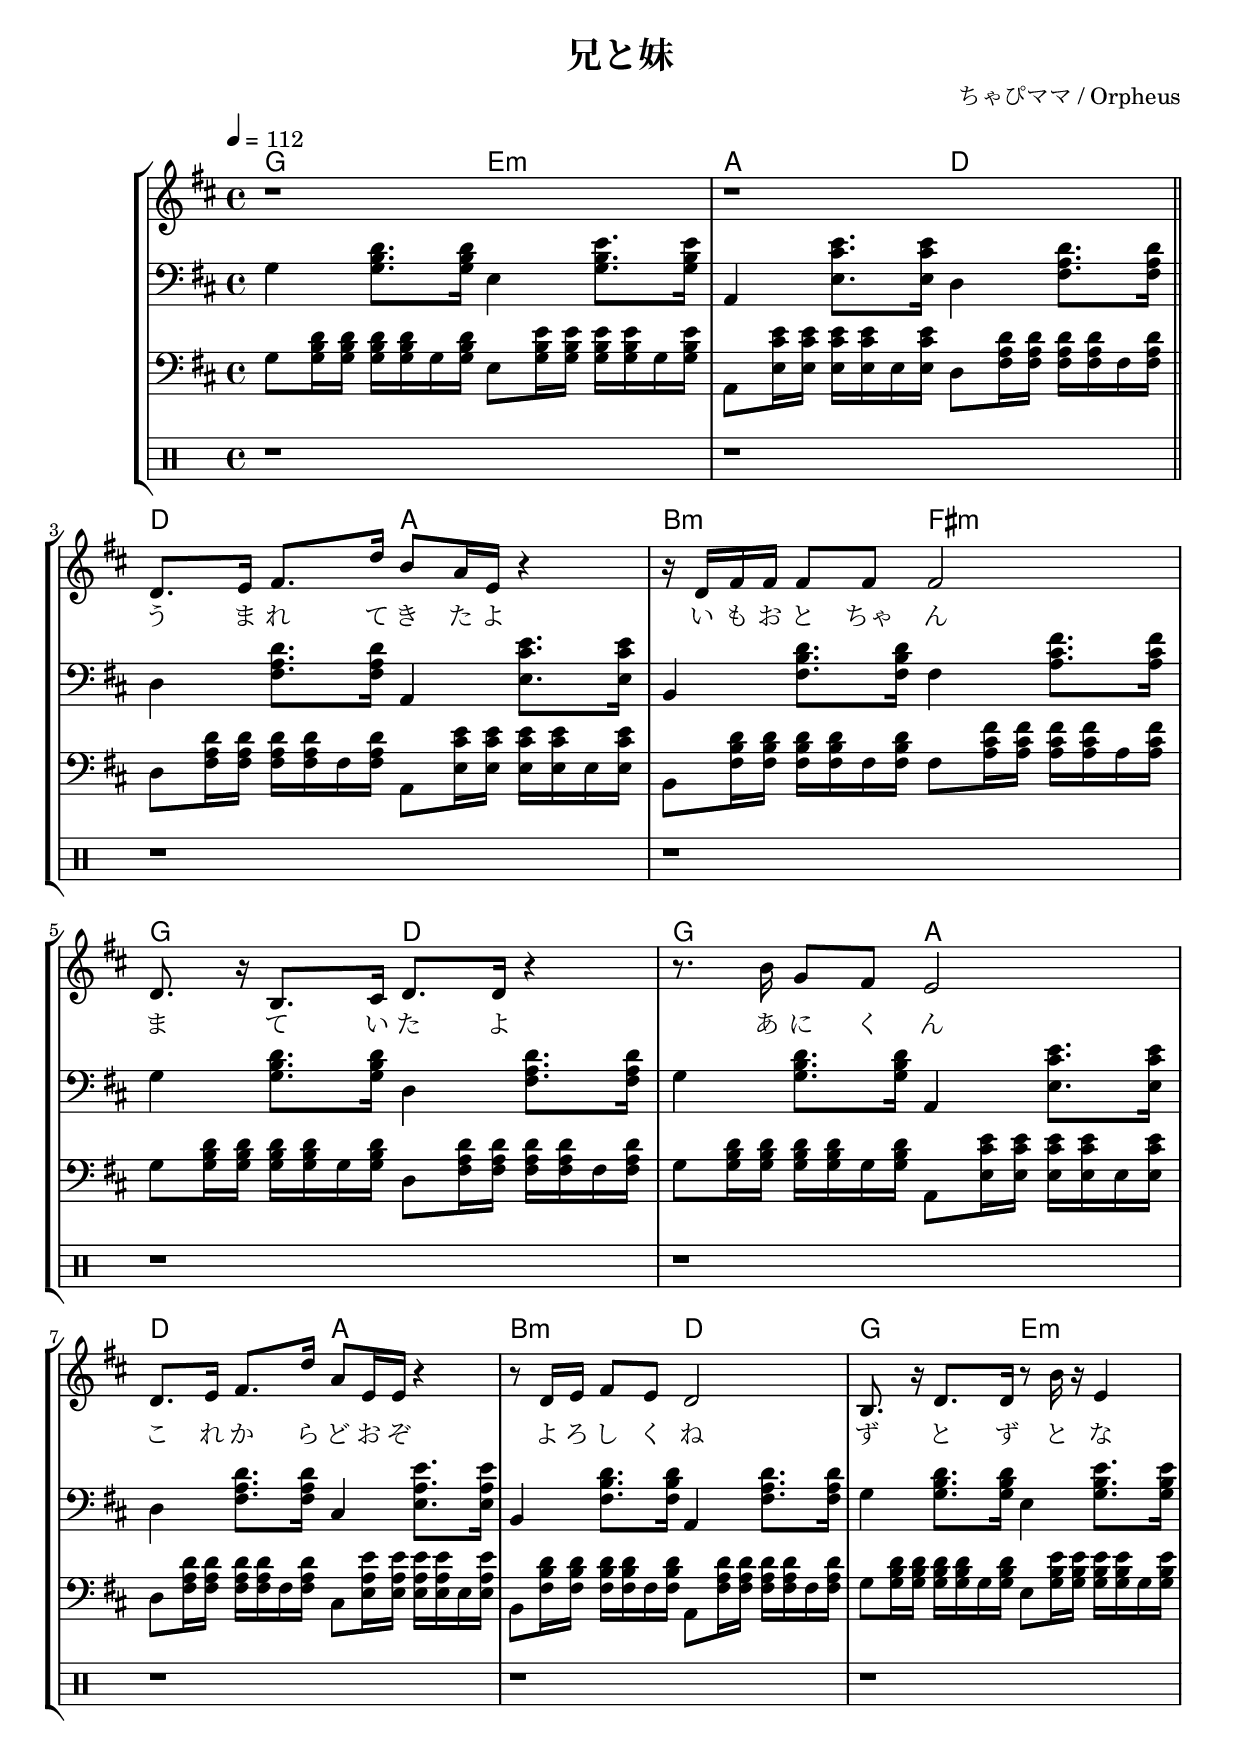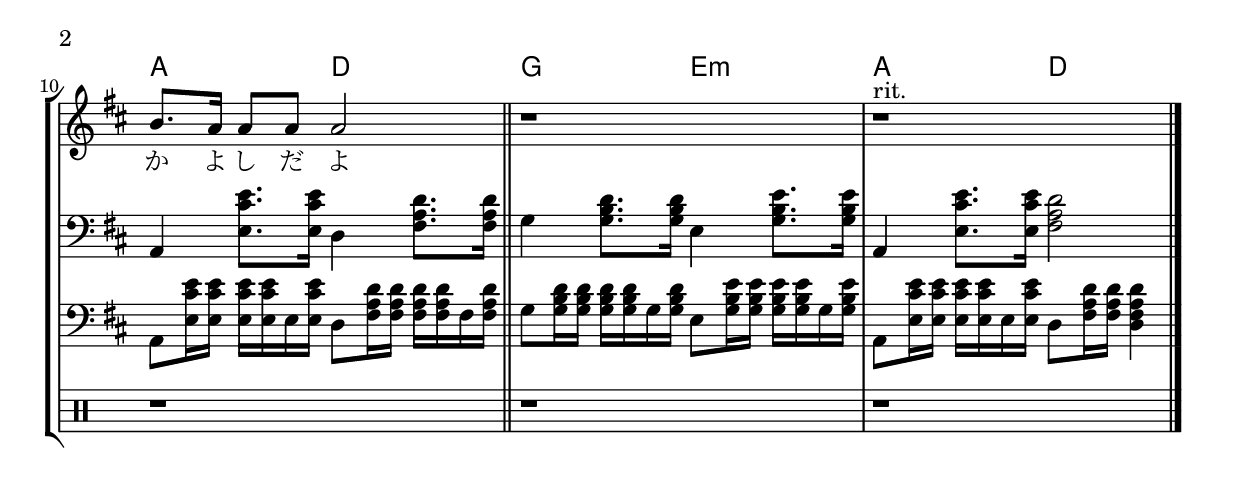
\version "2.12.1"

\header {
	title = \markup {兄と妹}
	composer = \markup \center-column {"ちゃぴママ / Orpheus"}
}

harmony = \chordmode {
	g2 e:m a d 

	d a b:m fis:m g d g a d a b:m d g e:m a d 

	g e:m a d 
}

melody = {
	\key d \major
	\tempo 4 = 112
	r1 | r1   
	\set Staff.midiInstrument = #"fss0.35"
	 d'8.  e'16  fis'8.  d''16  b'8  a'16  e'16  r4 
	r16  d'16  fis'16  fis'16  fis'8  fis'8  fis'2 
	d'8.  r16  b8.  cis'16  d'8.  d'16  r4 
	r8.  b'16  g'8  fis'8  e'2 
	d'8.  e'16  fis'8.  d''16  a'8  e'16  e'16  r4 
	r8  d'16  e'16  fis'8  e'8  d'2 
	b8.  r16  d'8.  d'16  r8  b'16  r16  e'4 
	b'8.  a'16  a'8  a'8  a'2
	r1 | r1^"rit." \bar "|."
}

words = \lyricmode {
	
	う  ま  れ  て  き  た  よ  い  も  お  と  ちゃ  ん  ま  て  い  た  よ  あ  に  く  ん  こ  れ  か  ら  ど  お  ぞ  よ  ろ  し  く  ね  ず  と  ず  と  な  か  よ  し  だ  よ  
	
}

tempochange = {
	\tempo 4 = 112
	r1 | r1 \bar "||"
	\tempo 4 = 112
	r1 | r1 | r1 | r1 | r1 | r1 | r1 | r1 \bar "||"
	\tempo 4 = 112
	r1 | \tempo 4 = 84 r2 \tempo 4 = 74 r2 \bar "|."
}

mainacc = {
	\clef bass
	\set Staff.midiInstrument = #"Acoustic grand"
	\key d \major
	\tempo 4 = 112
	g4 <g b d'>8. <g b d'>16
	e4 <g b e'>8. <g b e'>16
	a,4 <e cis' e'>8. <e cis' e'>16
	d4 <fis a d'>8. <fis a d'>16
	\bar "||"

	\set Staff.midiInstrument = #"Acoustic grand"
	d4 <fis a d'>8. <fis a d'>16
	a,4 <e cis' e'>8. <e cis' e'>16
	b,4 <fis b d'>8. <fis b d'>16
	fis4 <a cis' fis'>8. <a cis' fis'>16
	g4 <g b d'>8. <g b d'>16
	d4 <fis a d'>8. <fis a d'>16
	g4 <g b d'>8. <g b d'>16
	a,4 <e cis' e'>8. <e cis' e'>16
	d4 <fis a d'>8. <fis a d'>16
	cis4 <e a e'>8. <e a e'>16
	b,4 <fis b d'>8. <fis b d'>16
	a,4 <fis a d'>8. <fis a d'>16
	g4 <g b d'>8. <g b d'>16
	e4 <g b e'>8. <g b e'>16
	a,4 <e cis' e'>8. <e cis' e'>16
	d4 <fis a d'>8. <fis a d'>16
	\bar "||"

	\set Staff.midiInstrument = #"Acoustic grand"
	g4 <g b d'>8. <g b d'>16
	e4 <g b e'>8. <g b e'>16
	a,4 <e cis' e'>8. <e cis' e'>16
	<fis a d'>2
	\bar "|."
}

subacc = {
	\clef bass
	\set Staff.midiInstrument = #"Pan Flute"
	\key d \major
	\tempo 4 = 112
	g8 <g b d'>16 <g b d'>16   <g b d'>16 <g b d'>16   g16 <g b d'>16
	e8 <g b e'>16 <g b e'>16   <g b e'>16 <g b e'>16   g16 <g b e'>16
	a,8 <e cis' e'>16 <e cis' e'>16   <e cis' e'>16 <e cis' e'>16   e16 <e cis' e'>16
	d8 <fis a d'>16 <fis a d'>16   <fis a d'>16 <fis a d'>16   fis16 <fis a d'>16
	\bar "||"

	\set Staff.midiInstrument = #"Pan Flute"
	d8 <fis a d'>16 <fis a d'>16   <fis a d'>16 <fis a d'>16   fis16 <fis a d'>16
	a,8 <e cis' e'>16 <e cis' e'>16   <e cis' e'>16 <e cis' e'>16   e16 <e cis' e'>16
	b,8 <fis b d'>16 <fis b d'>16   <fis b d'>16 <fis b d'>16   fis16 <fis b d'>16
	fis8 <a cis' fis'>16 <a cis' fis'>16   <a cis' fis'>16 <a cis' fis'>16   a16 <a cis' fis'>16
	g8 <g b d'>16 <g b d'>16   <g b d'>16 <g b d'>16   g16 <g b d'>16
	d8 <fis a d'>16 <fis a d'>16   <fis a d'>16 <fis a d'>16   fis16 <fis a d'>16
	g8 <g b d'>16 <g b d'>16   <g b d'>16 <g b d'>16   g16 <g b d'>16
	a,8 <e cis' e'>16 <e cis' e'>16   <e cis' e'>16 <e cis' e'>16   e16 <e cis' e'>16
	d8 <fis a d'>16 <fis a d'>16   <fis a d'>16 <fis a d'>16   fis16 <fis a d'>16
	cis8 <e a e'>16 <e a e'>16   <e a e'>16 <e a e'>16   e16 <e a e'>16
	b,8 <fis b d'>16 <fis b d'>16   <fis b d'>16 <fis b d'>16   fis16 <fis b d'>16
	a,8 <fis a d'>16 <fis a d'>16   <fis a d'>16 <fis a d'>16   fis16 <fis a d'>16
	g8 <g b d'>16 <g b d'>16   <g b d'>16 <g b d'>16   g16 <g b d'>16
	e8 <g b e'>16 <g b e'>16   <g b e'>16 <g b e'>16   g16 <g b e'>16
	a,8 <e cis' e'>16 <e cis' e'>16   <e cis' e'>16 <e cis' e'>16   e16 <e cis' e'>16
	d8 <fis a d'>16 <fis a d'>16   <fis a d'>16 <fis a d'>16   fis16 <fis a d'>16
	\bar "||"

	\set Staff.midiInstrument = #"Pan Flute"
	g8 <g b d'>16 <g b d'>16   <g b d'>16 <g b d'>16   g16 <g b d'>16
	e8 <g b e'>16 <g b e'>16   <g b e'>16 <g b e'>16   g16 <g b e'>16
	a,8 <e cis' e'>16 <e cis' e'>16   <e cis' e'>16 <e cis' e'>16   e16 <e cis' e'>16
	d8 <fis a d'>16 <fis a d'>16 <d fis a d'>4
	\bar "|."
}

percA = {
	\drummode {
	r1 |r1 \bar "||"
	r1 |r1 |r1 |r1 |r1 |r1 |r1 |r1 \bar "||"
	r1 |r1 \bar "|."
	}
}

percB = {
	\drummode {
	r1 |r1 \bar "||"
	r1 |r1 |r1 |r1 |r1 |r1 |r1 |r1 \bar "||"
	r1 |r1 \bar "|."
	}
}

percC = {
	\drummode {
	r1 |r1 \bar "||"
	r1 |r1 |r1 |r1 |r1 |r1 |r1 |r1 \bar "||"
	r1 |r1 \bar "|."
	}
}

percD = {
	\drummode {
	r1 |r1 \bar "||"
	r1 |r1 |r1 |r1 |r1 |r1 |r1 |r1 \bar "||"
	r1 |r1 \bar "|."
	}
}

percE = {
	\drummode {
	r1 |r1 \bar "||"
	r1 |r1 |r1 |r1 |r1 |r1 |r1 |r1 \bar "||"
	r1 |r1 \bar "|."
	}
}

\score {
	<<
		\new StaffGroup <<
			\new ChordNames {\harmony}
			\new Voice = "melody" {\melody}
			\new Lyrics \lyricsto "melody" \words
			\new Staff = "mainacc" {\mainacc}
			\new Staff = "subacc" {\subacc}
			\new DrumStaff <<
				\new DrumVoice {\percA}
				\new DrumVoice {\percB}
				\new DrumVoice {\percC}
				\new DrumVoice {\percD}
				\new DrumVoice {\percE}
			>>
		>>
	>>
	\layout { }
}
